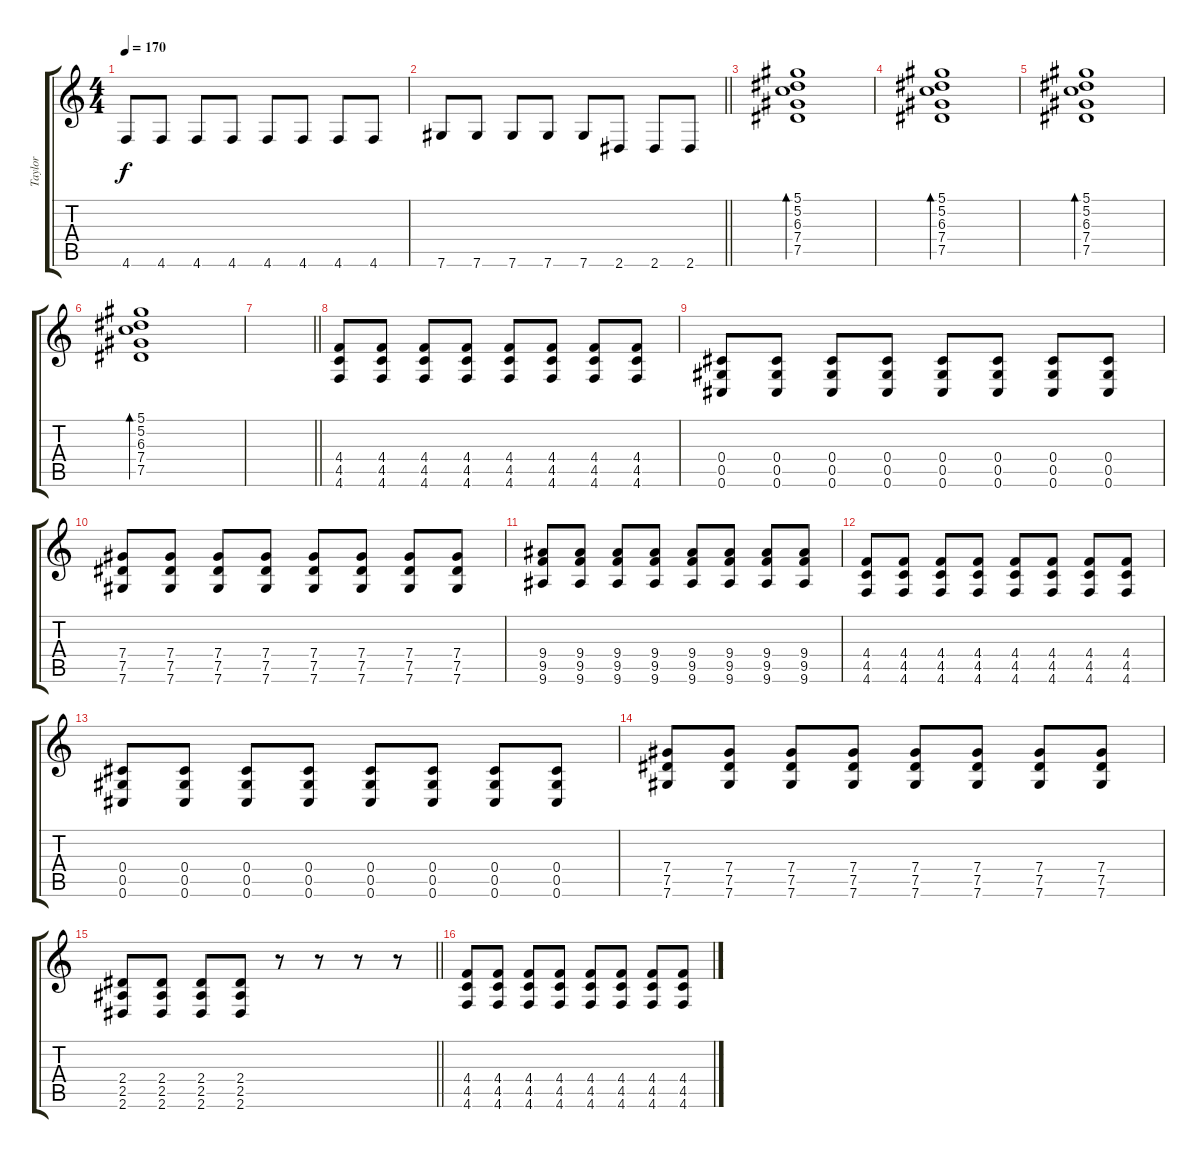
\track ("Taylor" "Taylor") {instrument overdrivenguitar}
\staff {score tabs}
\tuning (Eb4 Bb3 Gb3 Db3 Ab2 Db2) {hide}
\ts (4 4)
\tempo 170
\clef g2
\ks c
4.6.8{dy f} 4.6.8 4.6.8 4.6.8 4.6.8 4.6.8 4.6.8 4.6.8 |
\barLineRight lightlight
7.6.8 7.6.8 7.6.8 7.6.8 7.6.8 2.6.8 2.6.8 2.6.8 |
\section ("" "")
(5.1 5.2 6.3 7.4 7.5).1{bd 240 instrument electricguitarclean} |
(5.1 5.2 6.3 7.4 7.5).1{bd 240} |
(5.1 5.2 6.3 7.4 7.5).1{bd 240} |
(5.1 5.2 6.3 7.4 7.5).1{bd 240} |
\barLineRight lightlight
|
\section ("" "")
(4.4 4.5 4.6).8{instrument overdrivenguitar} (4.4 4.5 4.6).8 (4.4 4.5 4.6).8 (4.4 4.5 4.6).8 (4.4 4.5 4.6).8 (4.4 4.5 4.6).8 (4.4 4.5 4.6).8 (4.4 4.5 4.6).8 |
(0.4 0.5 0.6).8 (0.4 0.5 0.6).8 (0.4 0.5 0.6).8 (0.4 0.5 0.6).8 (0.4 0.5 0.6).8 (0.4 0.5 0.6).8 (0.4 0.5 0.6).8 (0.4 0.5 0.6).8 |
(7.4 7.5 7.6).8 (7.4 7.5 7.6).8 (7.4 7.5 7.6).8 (7.4 7.5 7.6).8 (7.4 7.5 7.6).8 (7.4 7.5 7.6).8 (7.4 7.5 7.6).8 (7.4 7.5 7.6).8 |
(9.4 9.5 9.6).8 (9.4 9.5 9.6).8 (9.4 9.5 9.6).8 (9.4 9.5 9.6).8 (9.4 9.5 9.6).8 (9.4 9.5 9.6).8 (9.4 9.5 9.6).8 (9.4 9.5 9.6).8 |
(4.4 4.5 4.6).8 (4.4 4.5 4.6).8 (4.4 4.5 4.6).8 (4.4 4.5 4.6).8 (4.4 4.5 4.6).8 (4.4 4.5 4.6).8 (4.4 4.5 4.6).8 (4.4 4.5 4.6).8 |
(0.4 0.5 0.6).8 (0.4 0.5 0.6).8 (0.4 0.5 0.6).8 (0.4 0.5 0.6).8 (0.4 0.5 0.6).8 (0.4 0.5 0.6).8 (0.4 0.5 0.6).8 (0.4 0.5 0.6).8 |
(7.4 7.5 7.6).8 (7.4 7.5 7.6).8 (7.4 7.5 7.6).8 (7.4 7.5 7.6).8 (7.4 7.5 7.6).8 (7.4 7.5 7.6).8 (7.4 7.5 7.6).8 (7.4 7.5 7.6).8 |
\barLineRight lightlight
(2.4 2.5 2.6).8 (2.4 2.5 2.6).8 (2.4 2.5 2.6).8 (2.4 2.5 2.6).8 r.8 r.8 r.8 r.8 |
\section ("" "")
(4.4 4.5 4.6).8 (4.4 4.5 4.6).8 (4.4 4.5 4.6).8 (4.4 4.5 4.6).8 (4.4 4.5 4.6).8 (4.4 4.5 4.6).8 (4.4 4.5 4.6).8 (4.4 4.5 4.6).8
